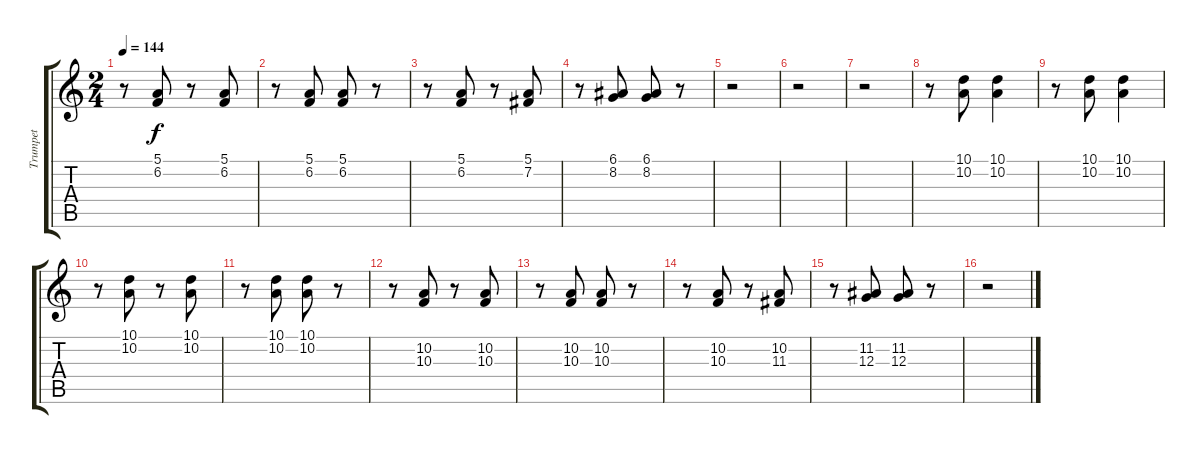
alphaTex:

\track ("Trumpet             " "Trumpet   ") {instrument trumpet}
\staff {score tabs}
\tuning (E4 B3 G3 D3 A2 E2) {hide}
\ts (2 4)
\tempo 144
\clef g2
\ks c
r.8{dy f} (5.1 6.2).8 r.8 (5.1 6.2).8 |
r.8 (5.1 6.2).8 (5.1 6.2).8 r.8 |
r.8 (5.1 6.2).8 r.8 (5.1 7.2).8 |
r.8 (6.1 8.2).8 (6.1 8.2).8 r.8 |
r.2 |
r.2 |
r.2 |
r.8 (10.1 10.2).8 (10.1 10.2).4 |
r.8 (10.1 10.2).8 (10.1 10.2).4 |
r.8 (10.1 10.2).8 r.8 (10.1 10.2).8 |
r.8 (10.1 10.2).8 (10.1 10.2).8 r.8 |
r.8 (10.2 10.3).8 r.8 (10.2 10.3).8 |
r.8 (10.2 10.3).8 (10.2 10.3).8 r.8 |
r.8 (10.2 10.3).8 r.8 (10.2 11.3).8 |
r.8 (11.2 12.3).8 (11.2 12.3).8 r.8 |
r.2
